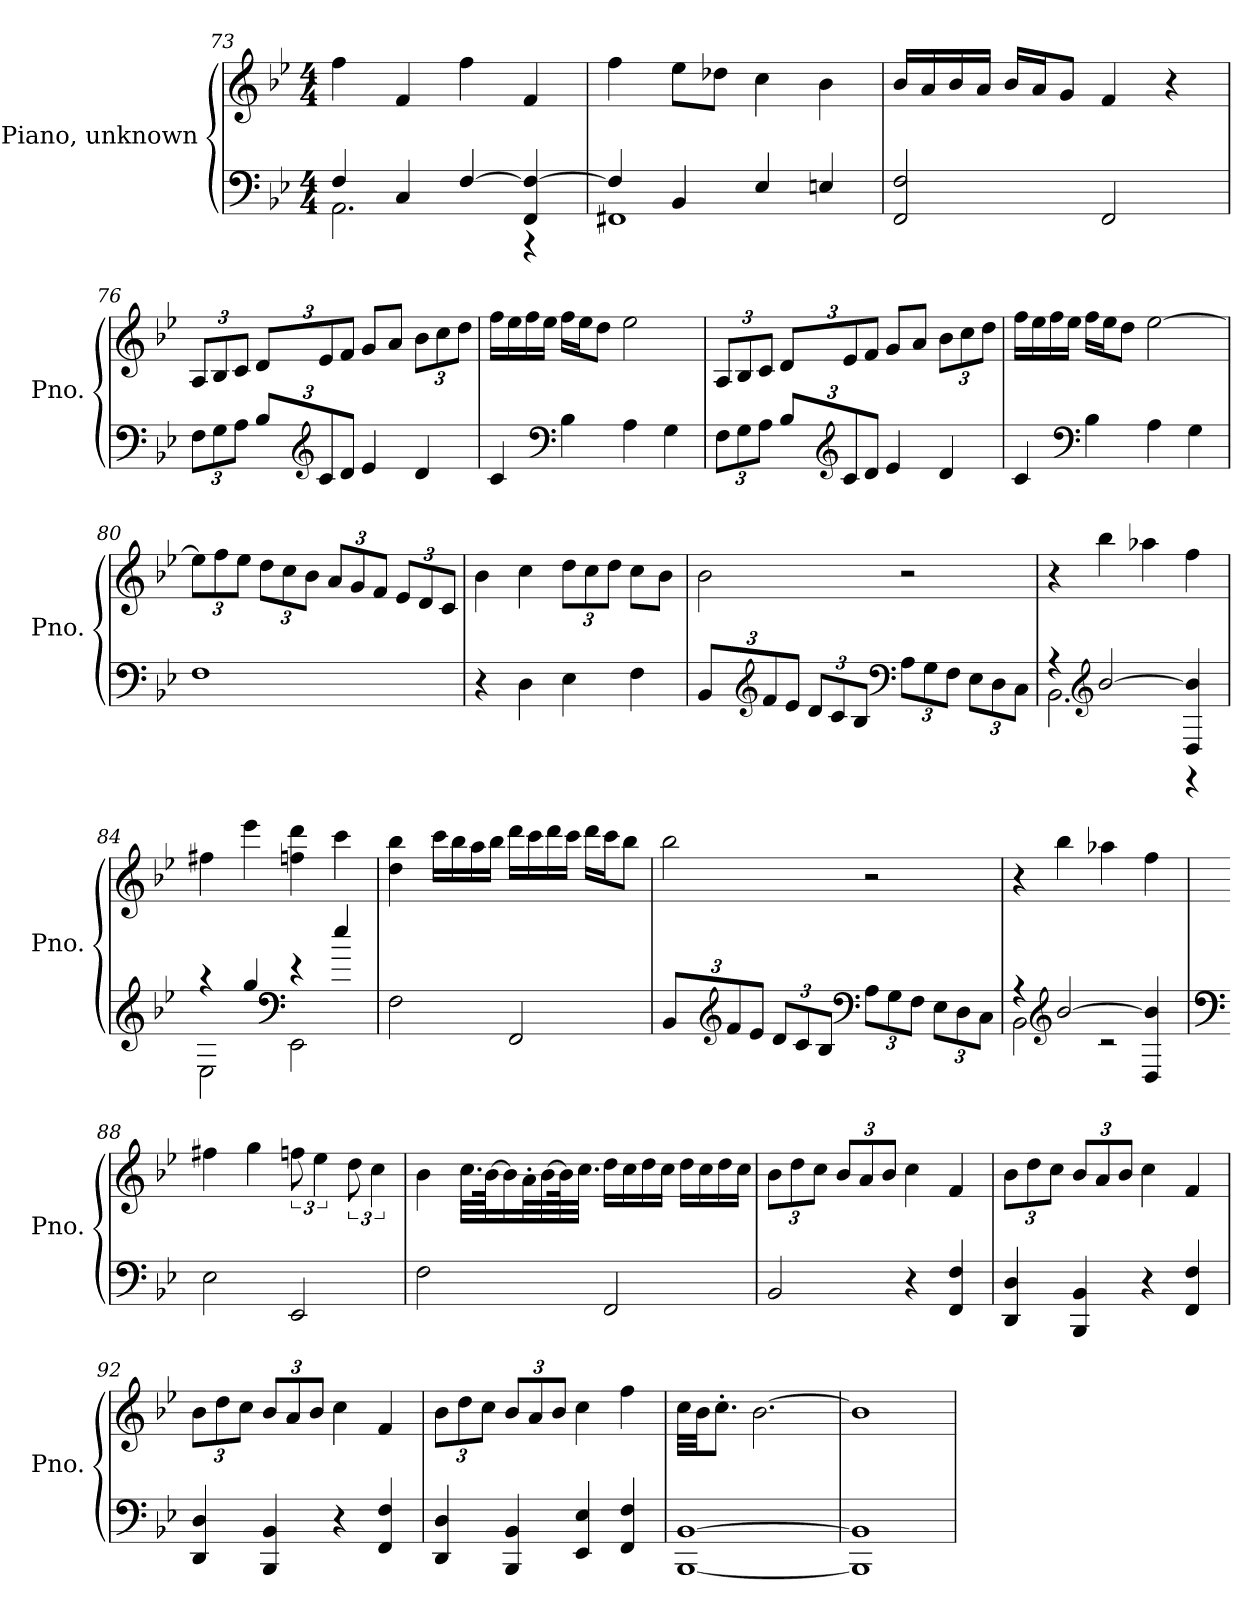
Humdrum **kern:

**kern	**kern
*part1	*part1
*staff2	*staff1
*I"Piano, unknown	*
*I'Pno.	*
*clefF4	*clefG2
*k[b-e-]	*k[b-e-]
*M4/4	*M4/4
=73	=73
*^	*
4F/	2.AA\	4ff\
4C/	.	4f/
[4F/	.	4ff\
4FF/ 4F/_	4r	4f/
!!LO:LB:g=z
=74	=74	=74
4F/]	1FF#X	4ff\
4BB-/	.	8ee-\L
.	.	8dd-X\J
4E-/	.	4cc\
4En/	.	4b-\
*v	*v	*
=75	=75
2FF/ 2F/	16b-/LL
.	16a/
.	16b-/
.	16a/JJ
.	16b-/LL
.	16a/J
.	8g/J
2FF/	4f/
.	4r
=76	=76
*Xbrackettup	*Xbrackettup
12F\L	12A/L
12G\	12B-/
12A\J	12c/J
12B-/L	12d/L
*clefG2	*
12c/	12e-/
12d/J	12f/J
4e-/	8g/L
.	8a/J
4d/	12b-\L
.	12cc\
.	12dd\J
=77	=77
4c/	16ff\LL
.	16ee-\
.	16ff\
.	16ee-\JJ
*clefF4	*
4B-\	16ff\LL
.	16ee-\J
.	8dd\J
4A\	2ee-\
4G\	.
!!LO:LB:g=z
=78	=78
12F\L	12A/L
12G\	12B-/
12A\J	12c/J
12B-/L	12d/L
*clefG2	*
12c/	12e-/
12d/J	12f/J
4e-/	8g/L
.	8a/J
4d/	12b-\L
.	12cc\
.	12dd\J
=79	=79
4c/	16ff\LL
.	16ee-\
.	16ff\
.	16ee-\JJ
*clefF4	*
4B-\	16ff\LL
.	16ee-\J
.	8dd\J
4A\	[2ee-\
4G\	.
=80	=80
1F	12ee-\L]
.	12ff\
.	12ee-\J
.	12dd\L
.	12cc\
.	12b-\J
.	12a/L
.	12g/
.	12f/J
.	12e-/L
.	12d/
.	12c/J
=81	=81
4r	4b-\
4D\	4cc\
4E-\	12dd\L
.	12cc\
.	12dd\J
4F\	8cc\L
.	8b-\J
!!LO:LB:g=z
=82	=82
12BB-/L	2b-\
*clefG2	*
12f/	.
12e-/J	.
12d/L	.
12c/	.
12B-/J	.
*clefF4	*
12A\L	2r
12G\	.
12F\J	.
12E-\L	.
12D\	.
12C\J	.
=83	=83
*^	*
4r	2.BB-\	4r
*clefG2	*	*
[2b-/	.	4bb-\
.	.	4aa-X\
4D/ 4b-/]	4r	4ff\
=84	=84	=84
4r	2E-\	4ff#X\
4gg/	.	4eee-\
*clefF4	*	*
4r	2EE-\	4ffn\ 4ddd\
4ee-/	.	4ccc\
*v	*v	*
!!LO:PB:g=z
=85	=85
2F\	4dd\ 4bb-\
.	16ccc\LL
.	16bb-\
.	16aa\
.	16bb-\JJ
2FF/	16ddd\LL
.	16ccc\
.	16ddd\
.	16ccc\JJ
.	16ddd\LL
.	16ccc\J
.	8bb-\J
=86	=86
12BB-/L	2bb-\
*clefG2	*
12f/	.
12e-/J	.
12d/L	.
12c/	.
12B-/J	.
*clefF4	*
12A\L	2r
12G\	.
12F\J	.
12E-\L	.
12D\	.
12C\J	.
=87	=87
*^	*
4r	2BB-\	4r
*clefG2	*	*
[2b-/	.	4bb-\
.	2r	4aa-X\
4D/ 4b-/]	.	4ff\
*v	*v	*
!!LO:LB:g=z
=88	=88
*clefF4	*
2E-\	4ff#X\
.	4gg\
*	*brackettup
2EE-/	12ffn\
.	6ee-\
.	12dd\
.	6cc\
=89	=89
2F\	4b-\
.	32.cc\LLL
.	[64b-\JK
.	16b-\]
.	32a'\L
.	[32b-\
.	64b-\K]
.	32.cc\JJJ
2FF/	16dd\LL
.	16cc\
.	16dd\
.	16cc\JJ
.	16dd\LL
.	16cc\
.	16dd\
.	16cc\JJ
=90	=90
*	*Xbrackettup
2BB-/	12b-\L
.	12dd\
.	12cc\J
.	12b-/L
.	12a/
.	12b-/J
4r	4cc\
4FF/ 4F/	4f/
=91	=91
4DD/ 4D/	12b-\L
.	12dd\
.	12cc\J
4BBB-/ 4BB-/	12b-/L
.	12a/
.	12b-/J
4r	4cc\
4FF/ 4F/	4f/
!!LO:LB:g=z
=92	=92
4DD/ 4D/	12b-\L
.	12dd\
.	12cc\J
4BBB-/ 4BB-/	12b-/L
.	12a/
.	12b-/J
4r	4cc\
4FF/ 4F/	4f/
=93	=93
4DD/ 4D/	12b-\L
.	12dd\
.	12cc\J
4BBB-/ 4BB-/	12b-/L
.	12a/
.	12b-/J
4EE-/ 4E-/	4cc\
4FF/ 4F/	4ff\
=94	=94
[1BBB- [1BB-	32cc\LLL
.	32b-\JJ
.	8.cc'\J
.	[2.b-\
=95	=95
1BBB-] 1BB-]	1b-]
=	=
*-	*-
